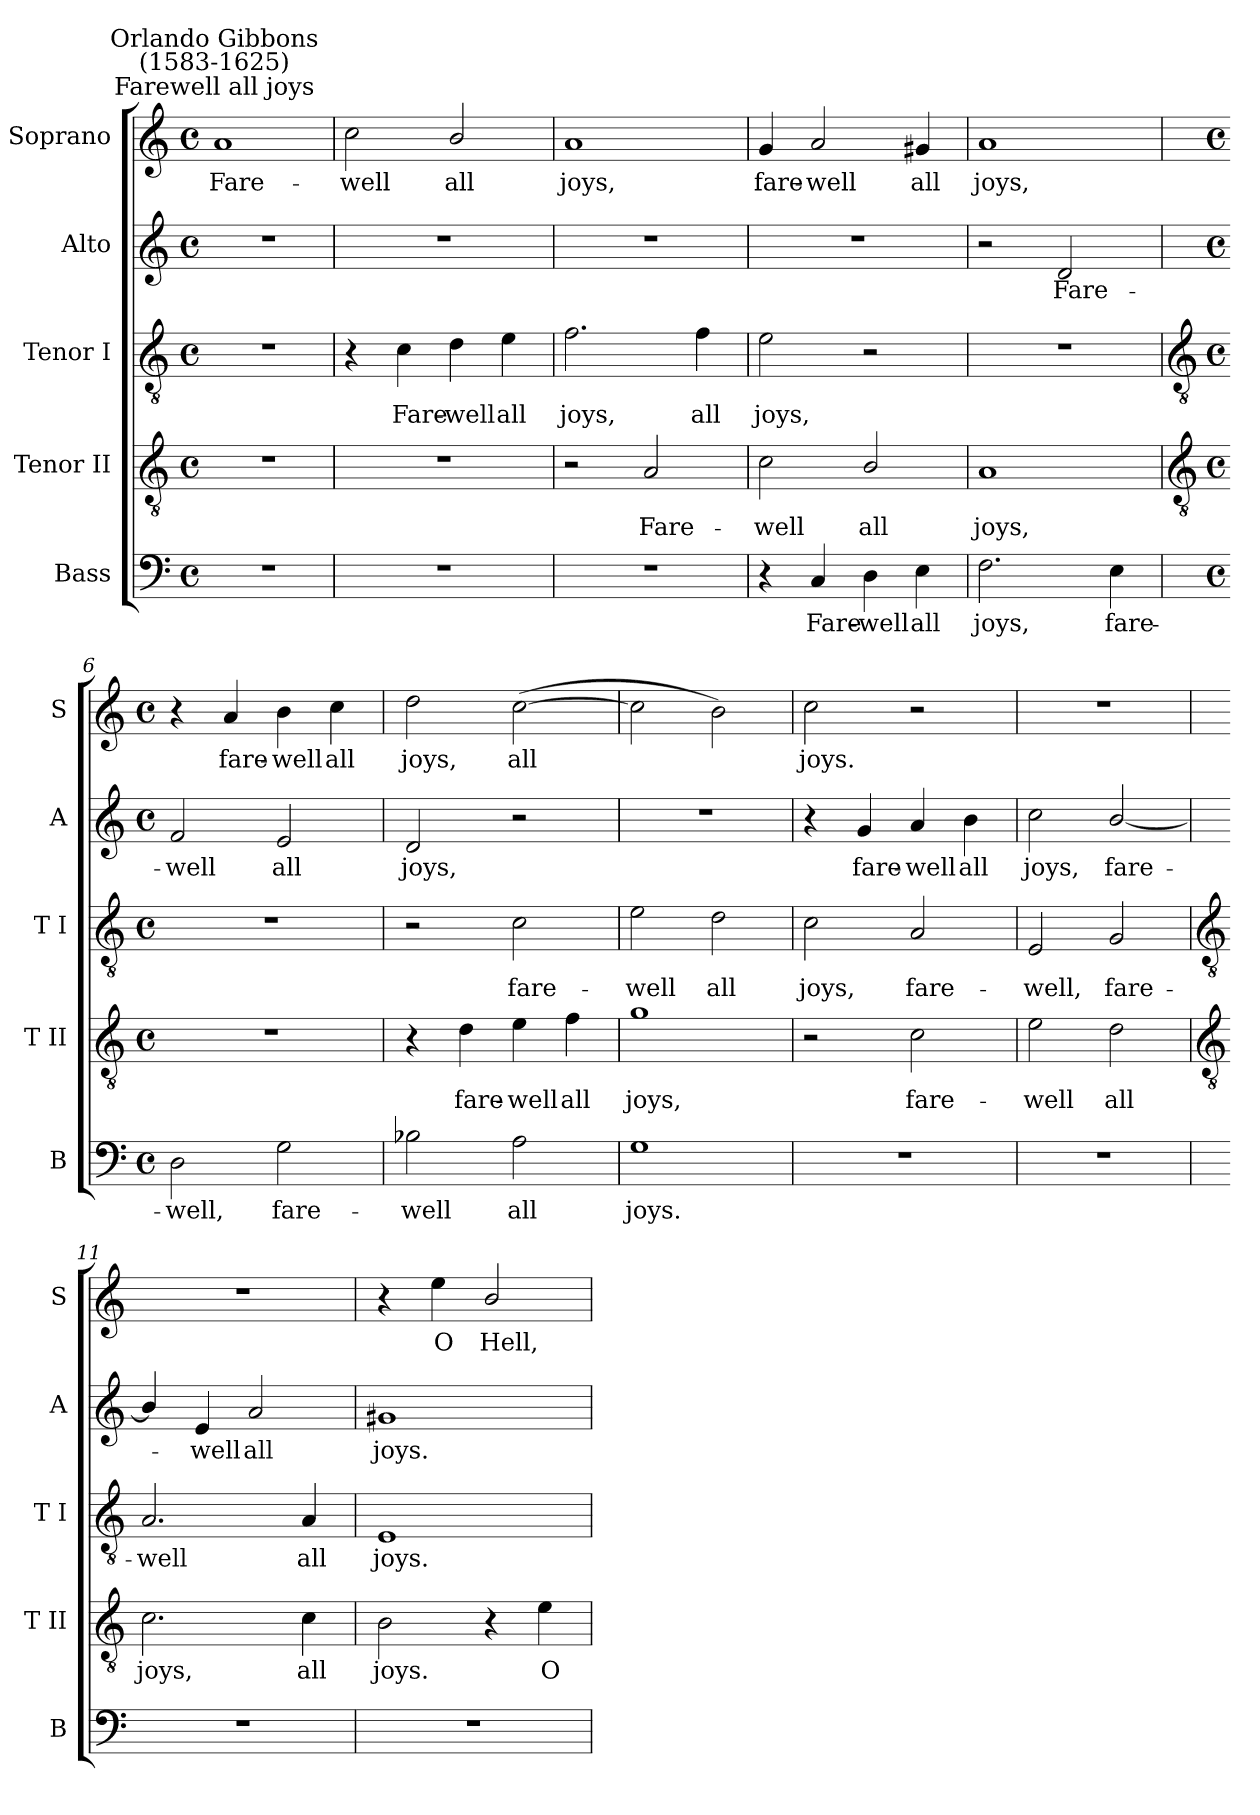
**kern	**text	**kern	**text	**kern	**text	**kern	**text	**kern	**text
*part5	*part5	*part4	*part4	*part3	*part3	*part2	*part2	*part1	*part1
*staff5	*staff5	*staff4	*staff4	*staff3	*staff3	*staff2	*staff2	*staff1	*staff1
*I"Bass	*	*I"Tenor II	*	*I"Tenor I	*	*I"Alto	*	*I"Soprano	*
*I'B	*	*I'T II	*	*I'T I	*	*I'A	*	*I'S	*
*clefF4	*	*clefGv2	*	*clefGv2	*	*clefG2	*	*clefG2	*
*k[]	*	*k[]	*	*k[]	*	*k[]	*	*k[]	*
*C:	*	*C:	*	*C:	*	*C:	*	*C:	*
*M4/4	*	*M4/4	*	*M4/4	*	*M4/4	*	*M4/4	*
*met(c)	*	*met(c)	*	*met(c)	*	*met(c)	*	*met(c)	*
=1	=1	=1	=1	=1	=1	=1	=1	=1	=1
!	!	!	!	!	!	!	!	!LO:TX:a:cj:t=Farewell all joys	!
!	!	!	!	!	!	!	!	!LO:TX:a:cj:t=Orlando Gibbons\n(1583-1625)	!
!	!	!	!	!	!	!	!	!	!LO:LY:b
1r	.	1r	.	1r	.	1r	.	1a	Fare-
=2	=2	=2	=2	=2	=2	=2	=2	=2	=2
!	!	!	!	!	!	!	!	!	!LO:LY:b
1r	.	1r	.	4r	.	1r	.	2cc	-well
!	!	!	!	!	!LO:LY:b	!	!	!	!
.	.	.	.	4c	Fare-	.	.	.	.
!	!	!	!	!	!LO:LY:b	!	!	!	!LO:LY:b
.	.	.	.	4d	-well	.	.	2b/	all
!	!	!	!	!	!LO:LY:b	!	!	!	!
.	.	.	.	4e	all	.	.	.	.
=3	=3	=3	=3	=3	=3	=3	=3	=3	=3
!	!	!	!	!	!LO:LY:b	!	!	!	!LO:LY:b
1r	.	2r	.	2.f	joys,	1r	.	1a	joys,
!	!	!	!LO:LY:b	!	!	!	!	!	!
.	.	2A	Fare-	.	.	.	.	.	.
!	!	!	!	!	!LO:LY:b	!	!	!	!
.	.	.	.	4f	all	.	.	.	.
=4	=4	=4	=4	=4	=4	=4	=4	=4	=4
!	!	!	!LO:LY:b	!	!LO:LY:b	!	!	!	!LO:LY:b
4r	.	2c	-well	2e	joys,	1r	.	4g	fare-
!	!LO:LY:b	!	!	!	!	!	!	!	!LO:LY:b
4C	Fare-	.	.	.	.	.	.	2a	-well
!	!LO:LY:b	!	!LO:LY:b	!	!	!	!	!	!
4D	-well	2B/	all	2r	.	.	.	.	.
!	!LO:LY:b	!	!	!	!	!	!	!	!LO:LY:b
4E	all	.	.	.	.	.	.	4g#X	all
=5	=5	=5	=5	=5	=5	=5	=5	=5	=5
!	!LO:LY:b	!	!LO:LY:b	!	!	!	!	!	!LO:LY:b
2.F	joys,	1A	joys,	1r	.	2r	.	1a	joys,
!	!	!	!	!	!	!	!LO:LY:b	!	!
.	.	.	.	.	.	2d	Fare-	.	.
!	!LO:LY:b	!	!	!	!	!	!	!	!
4E	fare-	.	.	.	.	.	.	.	.
!!LO:LB:g=z
=6	=6	=6	=6	=6	=6	=6	=6	=6	=6
*	*	*clefGv2	*	*clefGv2	*	*	*	*	*
*M4/4	*	*M4/4	*	*M4/4	*	*M4/4	*	*M4/4	*
*met(c)	*	*met(c)	*	*met(c)	*	*met(c)	*	*met(c)	*
!	!LO:LY:b	!	!	!	!	!	!LO:LY:b	!	!
2D	-well,	1r	.	1r	.	2f	-well	4r	.
!	!	!	!	!	!	!	!	!	!LO:LY:b
.	.	.	.	.	.	.	.	4a	fare-
!	!LO:LY:b	!	!	!	!	!	!LO:LY:b	!	!LO:LY:b
2G	fare-	.	.	.	.	2e	all	4b	-well
!	!	!	!	!	!	!	!	!	!LO:LY:b
.	.	.	.	.	.	.	.	4cc	all
=7	=7	=7	=7	=7	=7	=7	=7	=7	=7
!	!LO:LY:b	!	!	!	!	!	!LO:LY:b	!	!LO:LY:b
2B-X	-well	4r	.	2r	.	2d	joys,	2dd	joys,
!	!	!	!LO:LY:b	!	!	!	!	!	!
.	.	4d	fare-	.	.	.	.	.	.
!	!LO:LY:b	!	!LO:LY:b	!	!LO:LY:b	!	!	!	!LO:LY:b
2A	all	4e	-well	2c	fare-	2r	.	(>[2cc	all
!	!	!	!LO:LY:b	!	!	!	!	!	!
.	.	4f	all	.	.	.	.	.	.
=8	=8	=8	=8	=8	=8	=8	=8	=8	=8
!	!LO:LY:b	!	!LO:LY:b	!	!LO:LY:b	!	!	!	!
1G	joys.	1g	joys,	2e	-well	1r	.	2cc]	.
!	!	!	!	!	!LO:LY:b	!	!	!	!
.	.	.	.	2d	all	.	.	2b)	.
=9	=9	=9	=9	=9	=9	=9	=9	=9	=9
!	!	!	!	!	!LO:LY:b	!	!	!	!LO:LY:b
1r	.	2r	.	2c	joys,	4r	.	2cc	joys.
!	!	!	!	!	!	!	!LO:LY:b	!	!
.	.	.	.	.	.	4g	fare-	.	.
!	!	!	!LO:LY:b	!	!LO:LY:b	!	!LO:LY:b	!	!
.	.	2c	fare-	2A	fare-	4a	-well	2r	.
!	!	!	!	!	!	!	!LO:LY:b	!	!
.	.	.	.	.	.	4b	all	.	.
=10	=10	=10	=10	=10	=10	=10	=10	=10	=10
!	!	!	!LO:LY:b	!	!LO:LY:b	!	!LO:LY:b	!	!
1r	.	2e	-well	2E	-well,	2cc	joys,	1r	.
!	!	!	!LO:LY:b	!	!LO:LY:b	!	!LO:LY:b	!	!
.	.	2d	all	2G	fare-	[2b/	fare-	.	.
!!LO:LB:g=z
=11	=11	=11	=11	=11	=11	=11	=11	=11	=11
*	*	*clefGv2	*	*clefGv2	*	*	*	*	*
!	!	!	!LO:LY:b	!	!LO:LY:b	!	!	!	!
1r	.	2.c	joys,	2.A	-well	4b/]	.	1r	.
!	!	!	!	!	!	!	!LO:LY:b	!	!
.	.	.	.	.	.	4e	well	.	.
!	!	!	!	!	!	!	!LO:LY:b	!	!
.	.	.	.	.	.	2a	all	.	.
!	!	!	!LO:LY:b	!	!LO:LY:b	!	!	!	!
.	.	4c	all	4A	all	.	.	.	.
=12	=12	=12	=12	=12	=12	=12	=12	=12	=12
!	!	!	!LO:LY:b	!	!LO:LY:b	!	!LO:LY:b	!	!
1r	.	2B	joys.	1E	joys.	1g#X	joys.	4r	.
!	!	!	!	!	!	!	!	!	!LO:LY:b
.	.	.	.	.	.	.	.	4ee	O
!	!	!	!	!	!	!	!	!	!LO:LY:b
.	.	4r	.	.	.	.	.	2b/	Hell,
!	!	!	!LO:LY:b	!	!	!	!	!	!
.	.	4e	O	.	.	.	.	.	.
=	=	=	=	=	=	=	=	=	=
*-	*-	*-	*-	*-	*-	*-	*-	*-	*-
